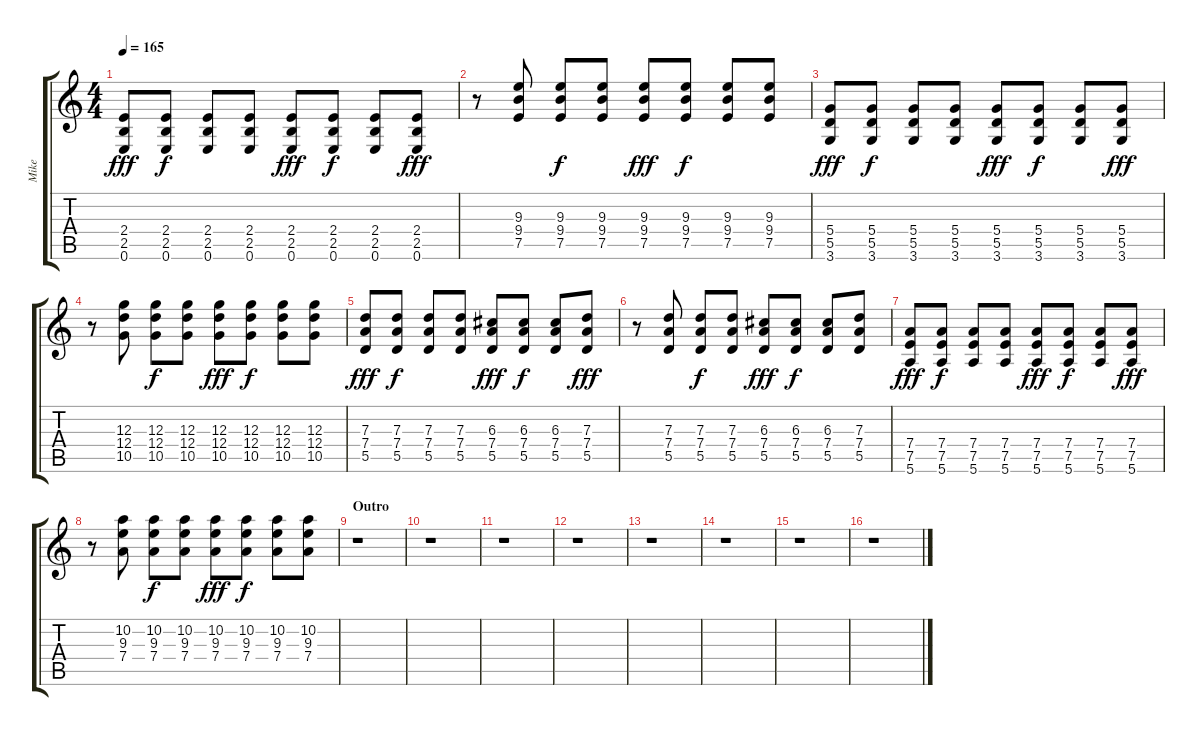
\track ("Mike" "Mike") {instrument acousticguitarsteel}
\staff {score tabs}
\tuning (E4 B3 G3 D3 A2 E2) {hide}
\ts (4 4)
\tempo 165
\clef g2
\ks c
(2.4 2.5 0.6).8{dy fff} (2.4 2.5 0.6).8{dy f} (2.4 2.5 0.6).8 (2.4 2.5 0.6).8 (2.4 2.5 0.6).8{dy fff} (2.4 2.5 0.6).8{dy f} (2.4 2.5 0.6).8 (2.4 2.5 0.6).8{dy fff} |
r.8 (9.3 9.4 7.5).8 (9.3 9.4 7.5).8{dy f} (9.3 9.4 7.5).8 (9.3 9.4 7.5).8{dy fff} (9.3 9.4 7.5).8{dy f} (9.3 9.4 7.5).8 (9.3 9.4 7.5).8 |
(5.4 5.5 3.6).8{dy fff} (5.4 5.5 3.6).8{dy f} (5.4 5.5 3.6).8 (5.4 5.5 3.6).8 (5.4 5.5 3.6).8{dy fff} (5.4 5.5 3.6).8{dy f} (5.4 5.5 3.6).8 (5.4 5.5 3.6).8{dy fff} |
r.8 (12.3 12.4 10.5).8 (12.3 12.4 10.5).8{dy f} (12.3 12.4 10.5).8 (12.3 12.4 10.5).8{dy fff} (12.3 12.4 10.5).8{dy f} (12.3 12.4 10.5).8 (12.3 12.4 10.5).8 |
(7.3 7.4 5.5).8{dy fff} (7.3 7.4 5.5).8{dy f} (7.3 7.4 5.5).8 (7.3 7.4 5.5).8 (6.3 7.4 5.5).8{dy fff} (6.3 7.4 5.5).8{dy f} (6.3 7.4 5.5).8 (7.3 7.4 5.5).8{dy fff} |
r.8 (7.3 7.4 5.5).8 (7.3 7.4 5.5).8{dy f} (7.3 7.4 5.5).8 (6.3 7.4 5.5).8{dy fff} (6.3 7.4 5.5).8{dy f} (6.3 7.4 5.5).8 (7.3 7.4 5.5).8 |
(7.4 7.5 5.6).8{dy fff} (7.4 7.5 5.6).8{dy f} (7.4 7.5 5.6).8 (7.4 7.5 5.6).8 (7.4 7.5 5.6).8{dy fff} (7.4 7.5 5.6).8{dy f} (7.4 7.5 5.6).8 (7.4 7.5 5.6).8{dy fff} |
r.8 (10.2 9.3 7.4).8 (10.2 9.3 7.4).8{dy f} (10.2 9.3 7.4).8 (10.2 9.3 7.4).8{dy fff} (10.2 9.3 7.4).8{dy f} (10.2 9.3 7.4).8 (10.2 9.3 7.4).8 |
\section ("" "Outro")
r.1 |
r.1 |
r.1 |
r.1 |
r.1 |
r.1 |
r.1 |
r.1
